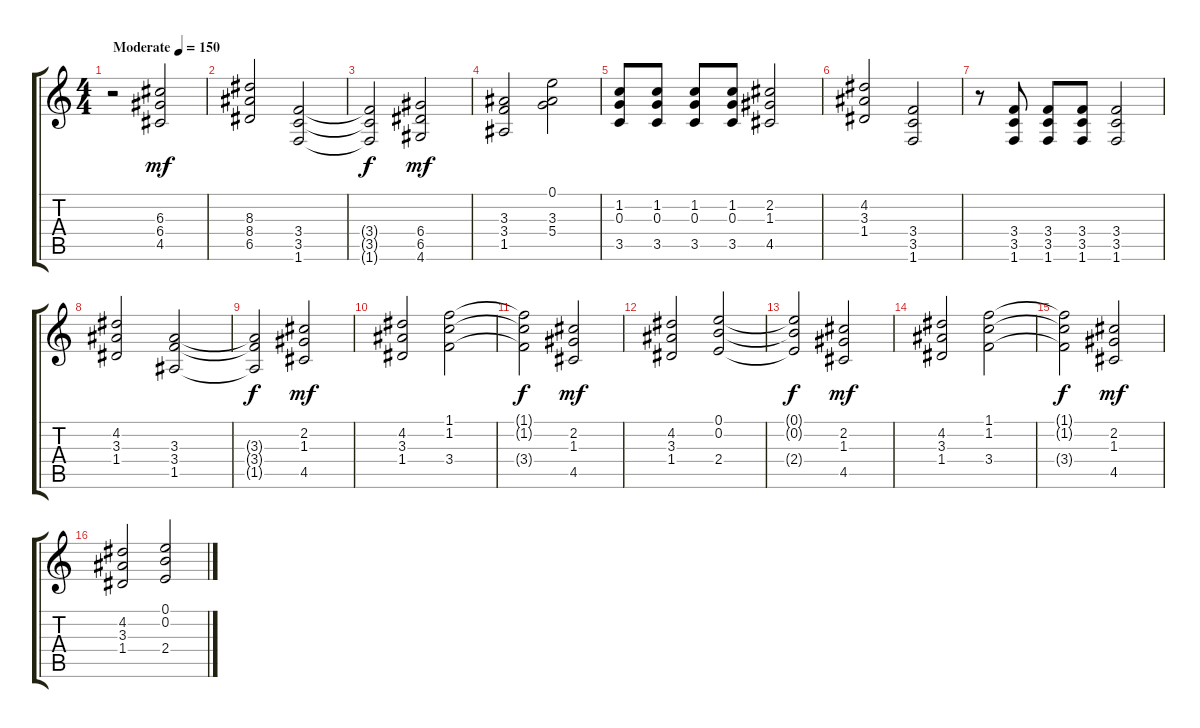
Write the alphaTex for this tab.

\track "" {instrument overdrivenguitar}
\staff {score tabs}
\tuning (E4 B3 G3 D3 A2 E2) {hide}
\ts (4 4)
\tempo (150 "Moderate")
\clef g2
\ks c
r.2{dy mf instrument overdrivenguitar} (6.3 6.4 4.5).2 |
(8.3 8.4 6.5).2 (3.4 3.5 1.6).2 |
(3.4{t} 3.5{t} 1.6{t}).2{dy f} (6.4 6.5 4.6).2{dy mf} |
(3.3 3.4 1.5).2 (0.1 3.3 5.4).2 |
(1.2 0.3 3.5).8 (1.2 0.3 3.5).8 (1.2 0.3 3.5).8 (1.2 0.3 3.5).8 (2.2 1.3 4.5).2 |
(4.2 3.3 1.4).2 (3.4 3.5 1.6).2 |
r.8 (3.4 3.5 1.6).8 (3.4 3.5 1.6).8 (3.4 3.5 1.6).8 (3.4 3.5 1.6).2 |
(4.2 3.3 1.4).2 (3.3 3.4 1.5).2 |
(3.3{t} 3.4{t} 1.5{t}).2{dy f} (2.2 1.3 4.5).2{dy mf} |
(4.2 3.3 1.4).2 (1.1 1.2 3.4).2 |
(1.1{t} 1.2{t} 3.4{t}).2{dy f} (2.2 1.3 4.5).2{dy mf} |
(4.2 3.3 1.4).2 (0.1 0.2 2.4).2 |
(0.1{t} 0.2{t} 2.4{t}).2{dy f} (2.2 1.3 4.5).2{dy mf} |
(4.2 3.3 1.4).2 (1.1 1.2 3.4).2 |
(1.1{t} 1.2{t} 3.4{t}).2{dy f} (2.2 1.3 4.5).2{dy mf} |
(4.2 3.3 1.4).2 (0.1 0.2 2.4).2
